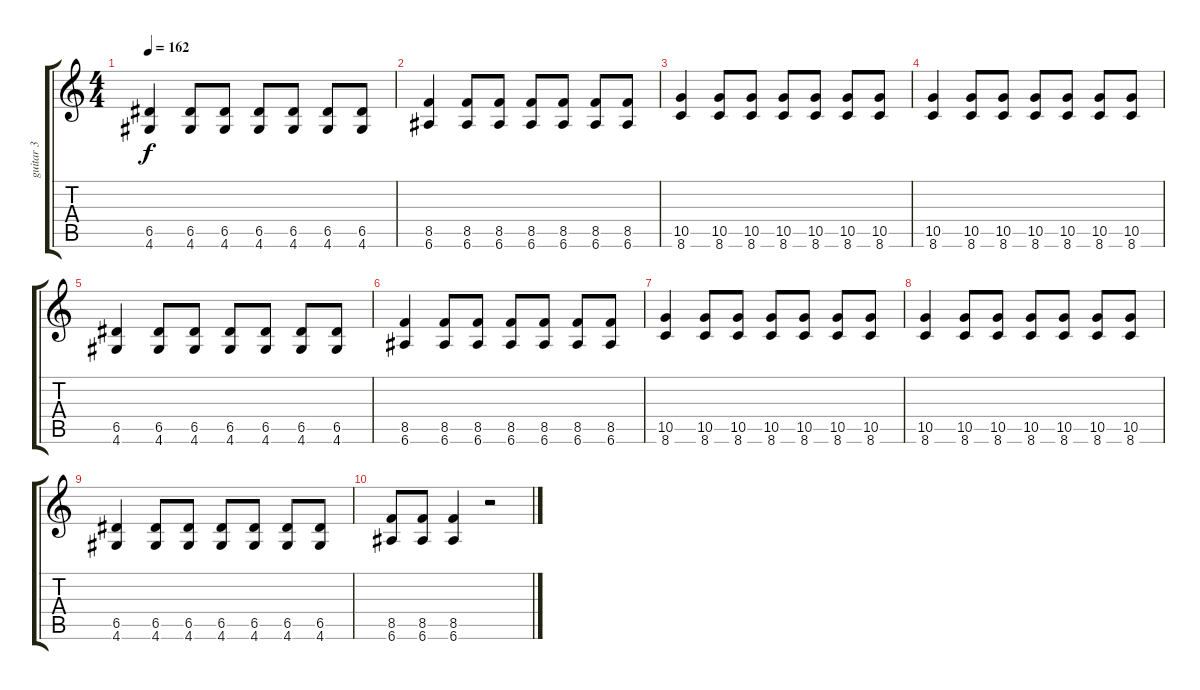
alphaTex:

\track ("guitar 3" "guitar 3") {instrument distortionguitar}
\staff {score tabs}
\tuning (E4 B3 G3 D3 A2 E2) {hide}
\ts (4 4)
\tempo 162
\clef g2
\ks c
(6.5 4.6).4{dy f} (6.5 4.6).8 (6.5 4.6).8 (6.5 4.6).8 (6.5 4.6).8 (6.5 4.6).8 (6.5 4.6).8 |
(8.5 6.6).4 (8.5 6.6).8 (8.5 6.6).8 (8.5 6.6).8 (8.5 6.6).8 (8.5 6.6).8 (8.5 6.6).8 |
(10.5 8.6).4 (10.5 8.6).8 (10.5 8.6).8 (10.5 8.6).8 (10.5 8.6).8 (10.5 8.6).8 (10.5 8.6).8 |
(10.5 8.6).4 (10.5 8.6).8 (10.5 8.6).8 (10.5 8.6).8 (10.5 8.6).8 (10.5 8.6).8 (10.5 8.6).8 |
(6.5 4.6).4 (6.5 4.6).8 (6.5 4.6).8 (6.5 4.6).8 (6.5 4.6).8 (6.5 4.6).8 (6.5 4.6).8 |
(8.5 6.6).4 (8.5 6.6).8 (8.5 6.6).8 (8.5 6.6).8 (8.5 6.6).8 (8.5 6.6).8 (8.5 6.6).8 |
(10.5 8.6).4 (10.5 8.6).8 (10.5 8.6).8 (10.5 8.6).8 (10.5 8.6).8 (10.5 8.6).8 (10.5 8.6).8 |
(10.5 8.6).4 (10.5 8.6).8 (10.5 8.6).8 (10.5 8.6).8 (10.5 8.6).8 (10.5 8.6).8 (10.5 8.6).8 |
(6.5 4.6).4 (6.5 4.6).8 (6.5 4.6).8 (6.5 4.6).8 (6.5 4.6).8 (6.5 4.6).8 (6.5 4.6).8 |
(8.5 6.6).8 (8.5 6.6).8 (8.5 6.6).4 r.2
